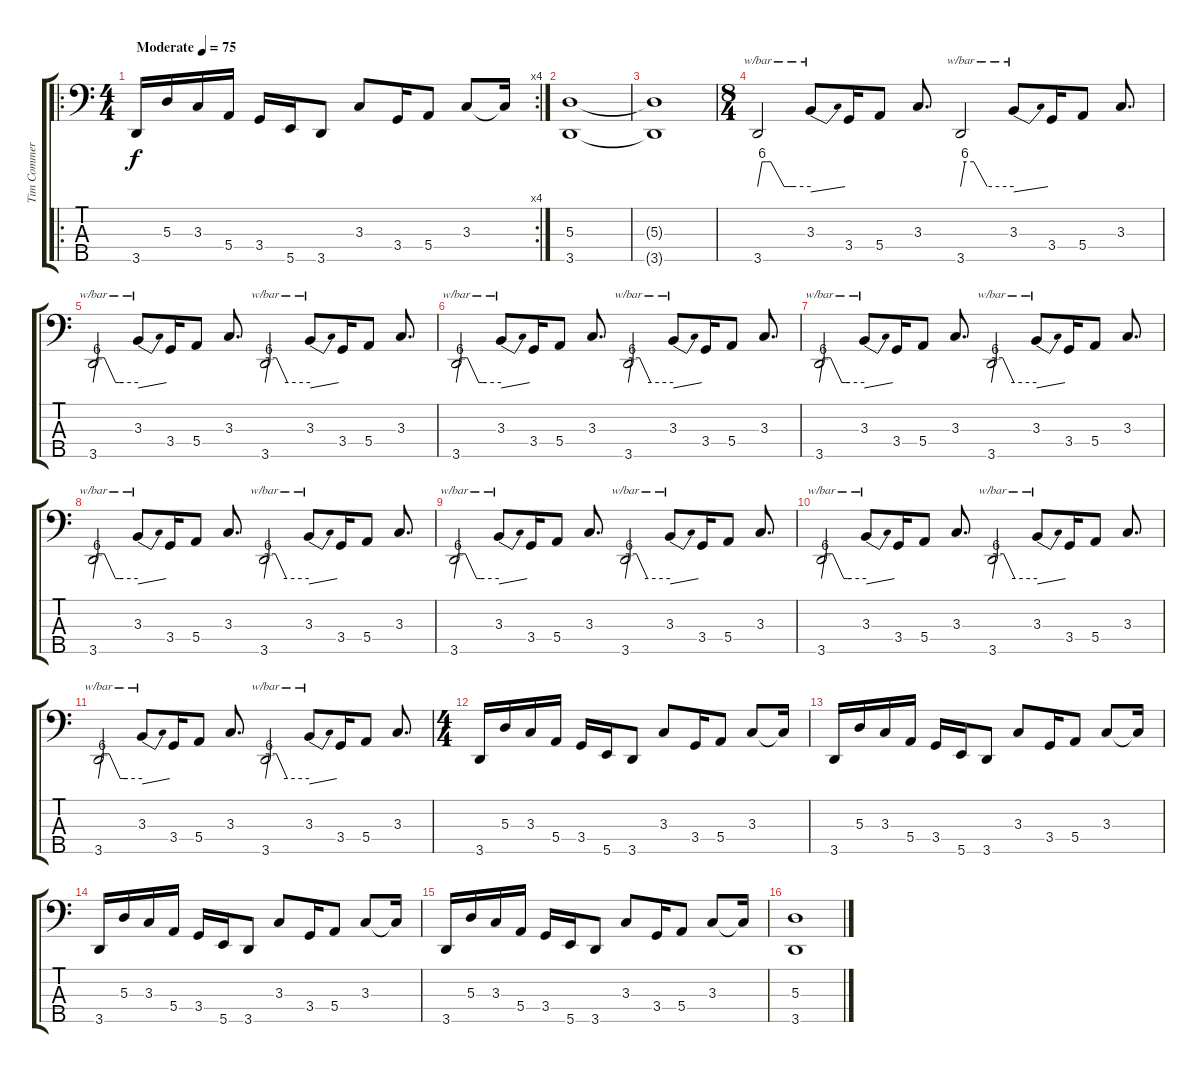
\track ("Tim Commerford" "Tim Commer") {instrument electricbassfinger}
\staff {score tabs}
\tuning (G2 D2 A1 E1 B0) {hide}
\ro
\rc 4
\ts (4 4)
\tempo (75 "Moderate")
\clef f4
\ks c
3.5.16{dy f instrument electricbassfinger} 5.3.16 3.3.16 5.4.16 3.4.16 5.5.16 3.5.8 3.3.8 3.4.16 5.4.8 3.3.8 3.3{t}.16 |
(5.3 3.5).1 |
(5.3{t} 3.5{t}).1 |
\ts (8 4)
3.5.2{tbe (custom default 0 0 5 24 10 24 15 24 30 0 35 0 40 0 60 0)} 3.3.8{tbe (dive default 0 -2 60 0)} 3.4.16 5.4.8 3.3.8{d} 3.5.2{tbe (custom default 0 0 5 24 15 24 30 0 60 0)} 3.3.8{tbe (dive default 0 -2 60 0)} 3.4.16 5.4.8 3.3.8{d} |
3.5.2{tbe (custom default 0 0 5 24 10 24 15 24 30 0 35 0 40 0 60 0)} 3.3.8{tbe (dive default 0 -2 60 0)} 3.4.16 5.4.8 3.3.8{d} 3.5.2{tbe (custom default 0 0 5 24 15 24 30 0 60 0)} 3.3.8{tbe (dive default 0 -2 60 0)} 3.4.16 5.4.8 3.3.8{d} |
3.5.2{tbe (custom default 0 0 5 24 10 24 15 24 30 0 35 0 40 0 60 0)} 3.3.8{tbe (dive default 0 -2 60 0)} 3.4.16 5.4.8 3.3.8{d} 3.5.2{tbe (custom default 0 0 5 24 15 24 30 0 60 0)} 3.3.8{tbe (dive default 0 -2 60 0)} 3.4.16 5.4.8 3.3.8{d} |
3.5.2{tbe (custom default 0 0 5 24 10 24 15 24 30 0 35 0 40 0 60 0)} 3.3.8{tbe (dive default 0 -2 60 0)} 3.4.16 5.4.8 3.3.8{d} 3.5.2{tbe (custom default 0 0 5 24 15 24 30 0 60 0)} 3.3.8{tbe (dive default 0 -2 60 0)} 3.4.16 5.4.8 3.3.8{d} |
3.5.2{tbe (custom default 0 0 5 24 10 24 15 24 30 0 35 0 40 0 60 0)} 3.3.8{tbe (dive default 0 -2 60 0)} 3.4.16 5.4.8 3.3.8{d} 3.5.2{tbe (custom default 0 0 5 24 15 24 30 0 60 0)} 3.3.8{tbe (dive default 0 -2 60 0)} 3.4.16 5.4.8 3.3.8{d} |
3.5.2{tbe (custom default 0 0 5 24 10 24 15 24 30 0 35 0 40 0 60 0)} 3.3.8{tbe (dive default 0 -2 60 0)} 3.4.16 5.4.8 3.3.8{d} 3.5.2{tbe (custom default 0 0 5 24 15 24 30 0 60 0)} 3.3.8{tbe (dive default 0 -2 60 0)} 3.4.16 5.4.8 3.3.8{d} |
3.5.2{tbe (custom default 0 0 5 24 10 24 15 24 30 0 35 0 40 0 60 0)} 3.3.8{tbe (dive default 0 -2 60 0)} 3.4.16 5.4.8 3.3.8{d} 3.5.2{tbe (custom default 0 0 5 24 15 24 30 0 60 0)} 3.3.8{tbe (dive default 0 -2 60 0)} 3.4.16 5.4.8 3.3.8{d} |
3.5.2{tbe (custom default 0 0 5 24 10 24 15 24 30 0 35 0 40 0 60 0)} 3.3.8{tbe (dive default 0 -2 60 0)} 3.4.16 5.4.8 3.3.8{d} 3.5.2{tbe (custom default 0 0 5 24 15 24 30 0 60 0)} 3.3.8{tbe (dive default 0 -2 60 0)} 3.4.16 5.4.8 3.3.8{d} |
\ts (4 4)
3.5.16 5.3.16 3.3.16 5.4.16 3.4.16 5.5.16 3.5.8 3.3.8 3.4.16 5.4.8 3.3.8 3.3{t}.16 |
3.5.16 5.3.16 3.3.16 5.4.16 3.4.16 5.5.16 3.5.8 3.3.8 3.4.16 5.4.8 3.3.8 3.3{t}.16 |
3.5.16 5.3.16 3.3.16 5.4.16 3.4.16 5.5.16 3.5.8 3.3.8 3.4.16 5.4.8 3.3.8 3.3{t}.16 |
3.5.16 5.3.16 3.3.16 5.4.16 3.4.16 5.5.16 3.5.8 3.3.8 3.4.16 5.4.8 3.3.8 3.3{t}.16 |
(5.3 3.5).1
